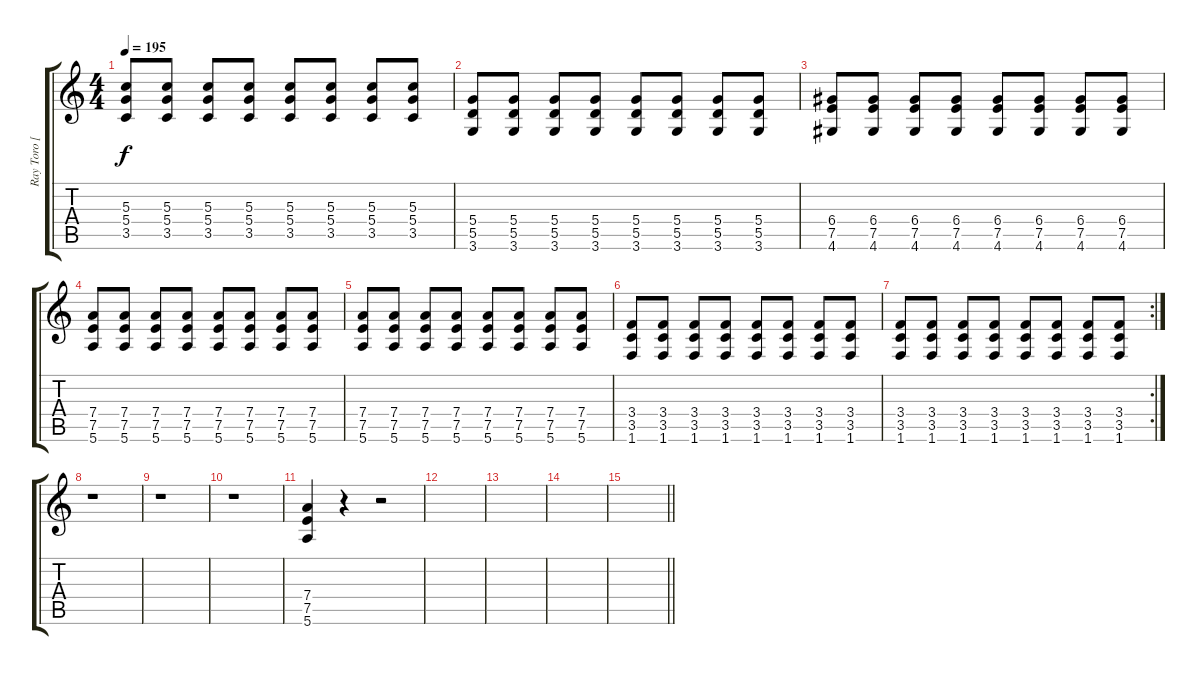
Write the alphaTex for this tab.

\track ("Ray Toro [Distortion]" "Ray Toro [") {instrument distortionguitar}
\staff {score tabs}
\tuning (E4 B3 G3 D3 A2 E2) {hide}
\ts (4 4)
\tempo 195
\clef g2
\ks c
(5.3 5.4 3.5).8{dy f} (5.3 5.4 3.5).8 (5.3 5.4 3.5).8 (5.3 5.4 3.5).8 (5.3 5.4 3.5).8 (5.3 5.4 3.5).8 (5.3 5.4 3.5).8 (5.3 5.4 3.5).8 |
(5.4 5.5 3.6).8 (5.4 5.5 3.6).8 (5.4 5.5 3.6).8 (5.4 5.5 3.6).8 (5.4 5.5 3.6).8 (5.4 5.5 3.6).8 (5.4 5.5 3.6).8 (5.4 5.5 3.6).8 |
(6.4 7.5 4.6).8 (6.4 7.5 4.6).8 (6.4 7.5 4.6).8 (6.4 7.5 4.6).8 (6.4 7.5 4.6).8 (6.4 7.5 4.6).8 (6.4 7.5 4.6).8 (6.4 7.5 4.6).8 |
(7.4 7.5 5.6).8 (7.4 7.5 5.6).8 (7.4 7.5 5.6).8 (7.4 7.5 5.6).8 (7.4 7.5 5.6).8 (7.4 7.5 5.6).8 (7.4 7.5 5.6).8 (7.4 7.5 5.6).8 |
(7.4 7.5 5.6).8 (7.4 7.5 5.6).8 (7.4 7.5 5.6).8 (7.4 7.5 5.6).8 (7.4 7.5 5.6).8 (7.4 7.5 5.6).8 (7.4 7.5 5.6).8 (7.4 7.5 5.6).8 |
(3.4 3.5 1.6).8 (3.4 3.5 1.6).8 (3.4 3.5 1.6).8 (3.4 3.5 1.6).8 (3.4 3.5 1.6).8 (3.4 3.5 1.6).8 (3.4 3.5 1.6).8 (3.4 3.5 1.6).8 |
\rc 2
(3.4 3.5 1.6).8 (3.4 3.5 1.6).8 (3.4 3.5 1.6).8 (3.4 3.5 1.6).8 (3.4 3.5 1.6).8 (3.4 3.5 1.6).8 (3.4 3.5 1.6).8 (3.4 3.5 1.6).8 |
r.1 |
r.1 |
r.1 |
(7.4 7.5 5.6).4 r.4 r.2 |
|
|
|
\barLineRight lightlight
